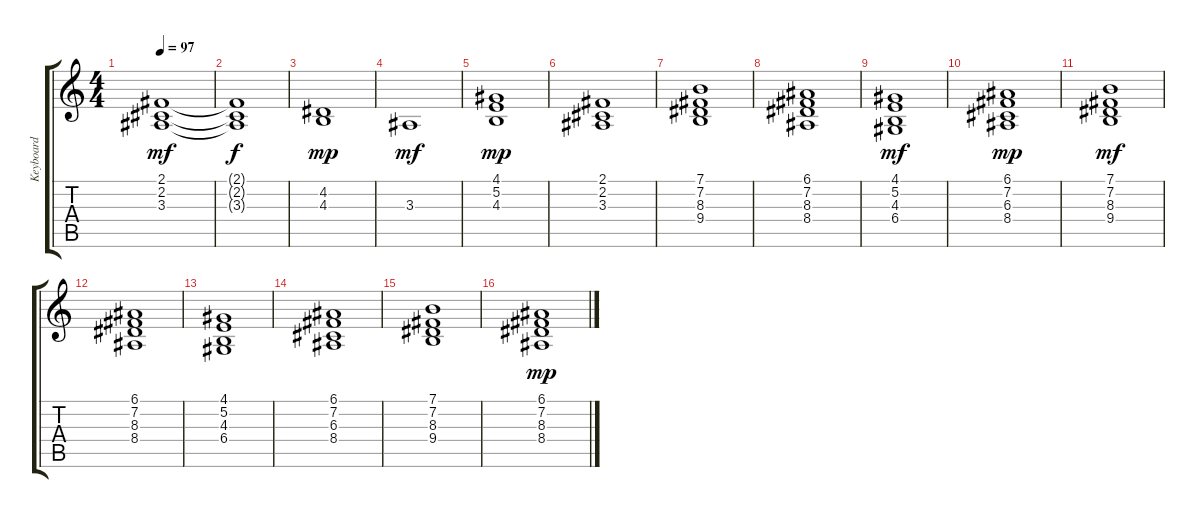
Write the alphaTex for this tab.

\track ("Keyboard" "Keyboard") {instrument stringensemble2}
\staff {score tabs}
\tuning (E4 B3 G3 D3 A2 E2) {hide}
\ts (4 4)
\tempo 97
\clef g2
\ks c
(2.1 2.2 3.3).1{dy mf} |
(2.1{t} 2.2{t} 3.3{t}).1{dy f} |
(4.2 4.3).1{dy mp} |
3.3.1{dy mf} |
(4.1 5.2 4.3).1{dy mp} |
(2.1 2.2 3.3).1 |
(7.1 7.2 8.3 9.4).1 |
(6.1 7.2 8.3 8.4).1 |
(4.1 5.2 4.3 6.4).1{dy mf} |
(6.1 7.2 6.3 8.4).1{dy mp} |
(7.1 7.2 8.3 9.4).1{dy mf} |
(6.1 7.2 8.3 8.4).1 |
(4.1 5.2 4.3 6.4).1 |
(6.1 7.2 6.3 8.4).1 |
(7.1 7.2 8.3 9.4).1 |
(6.1 7.2 8.3 8.4).1{dy mp}
